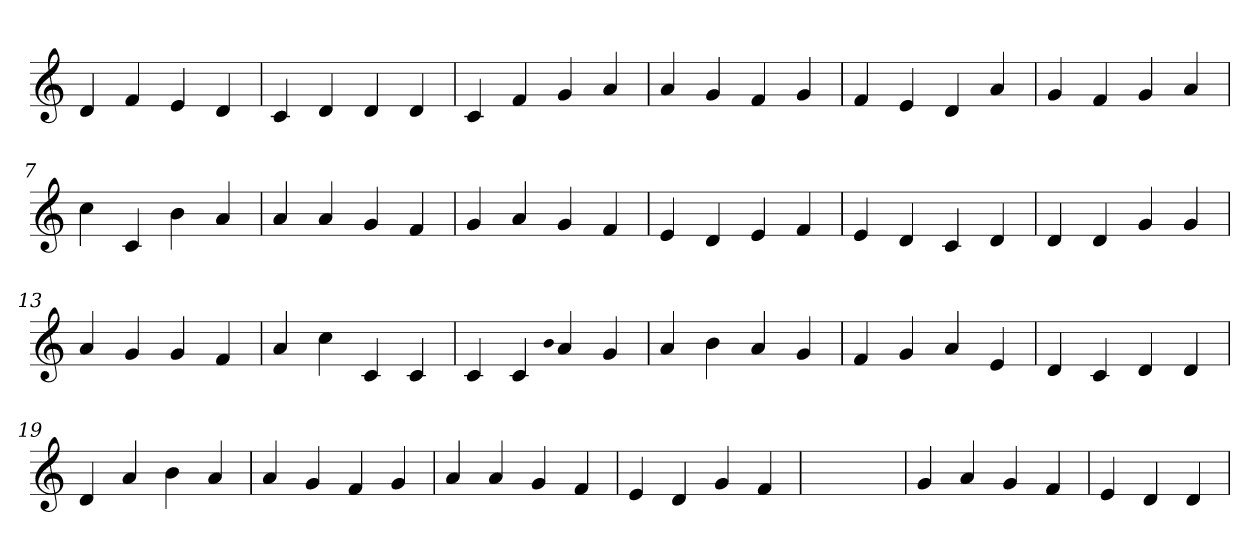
**kern
*part1
*staff1
*clefG2
=1
4d
4f
4e
4d
=2
4c
4d
4d
4d
=3
4c
4f
4g
4a
=4
4a
4g
4f
4g
=5
4f
4e
4d
4a
=6
4g
4f
4g
4a
=7
4cc
4c
4b
4a
=8
4a
4a
4g
4f
=9
4g
4a
4g
4f
=10
4e
4d
4e
4f
=11
4e
4d
4c
4d
=12
4d
4d
4g
4g
=13
4a
4g
4g
4f
=14
4a
4cc
4c
4c
=15
4c
4c
qqb
4a
4g
=16
4a
4b
4a
4g
=17
4f
4g
4a
4e
=18
4d
4c
4d
4d
=19
4d
4a
4b
4a
=20
4a
4g
4f
4g
=21
4a
4a
4g
4f
=22
4e
4d
4g
4f
=23
1ryy
=23
4g
4a
4g
4f
=24
4e
4d
4d
=
*-
